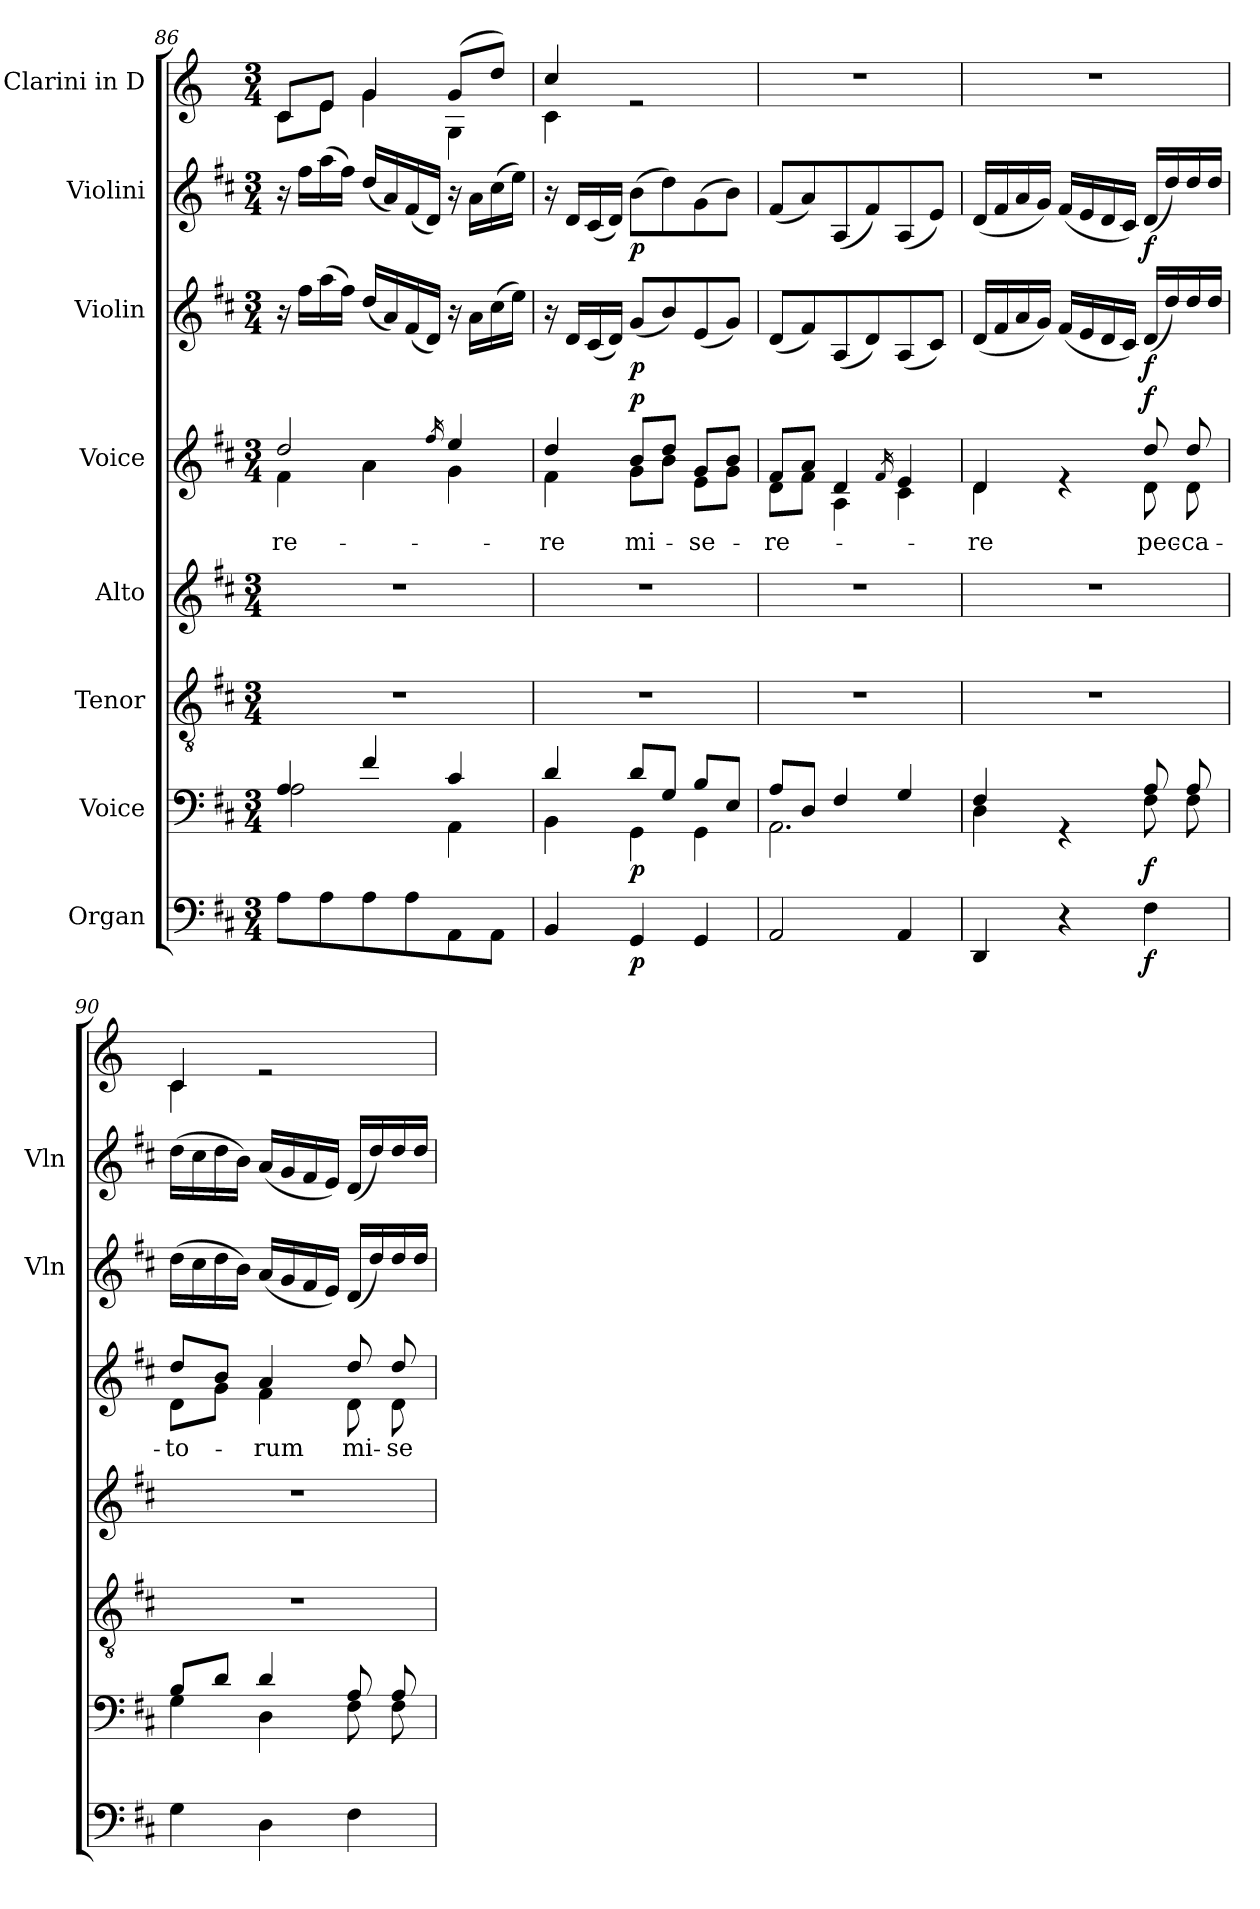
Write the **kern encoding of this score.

**kern	**dynam	**kern	**dynam	**kern	**kern	**kern	**text	**dynam	**kern	**dynam	**kern	**dynam	**kern
*part8	*part8	*part7	*part7	*part6	*part5	*part4	*part4	*part4	*part3	*part3	*part2	*part2	*part1
*staff8	*staff8	*staff7	*staff7	*staff6	*staff5	*staff4	*staff4	*staff4	*staff3	*staff3	*staff2	*staff2	*staff1
*I"Organ	*	*I"Voice	*	*I"Tenor	*I"Alto	*I"Voice	*	*	*I"Violin	*	*I"Violini	*	*I"Clarini in D
*	*	*	*	*	*	*	*	*	*I'Vln	*	*I'Vln	*	*
*clefF4	*	*clefF4	*	*clefGv2	*clefG2	*clefG2	*	*	*clefG2	*	*clefG2	*	*clefG2
*	*	*	*	*	*	*	*	*	*	*	*	*	*ITrd-1c-2
*k[f#c#]	*	*k[f#c#]	*	*k[f#c#]	*k[f#c#]	*k[f#c#]	*	*	*k[f#c#]	*	*k[f#c#]	*	*k[f#c#]
*M3/4	*	*M3/4	*	*M3/4	*M3/4	*M3/4	*	*	*M3/4	*	*M3/4	*	*M3/4
=86	=86	=86	=86	=86	=86	=86	=86	=86	=86	=86	=86	=86	=86
*	*	*^	*	*	*	*	*	*	*	*	*	*	*
!	!	!	!	!	!	!	!	!LO:LY:b	!	!	!	!	!	!
*	*	*	*	*	*	*	*^	*	*	*	*	*	*	*^
8A\L	.	4A/	2A\	.	2.r	2.r	2dd/	4f#\	-re-	.	16r	.	16r	.	8d/L	8d\L
.	.	.	.	.	.	.	.	.	.	.	16ff#\LL	.	16ff#\LL	.	.	.
8A\	.	.	.	.	.	.	.	.	.	.	(16aa\	.	(16aa\	.	8f#/J	8f#\J
.	.	.	.	.	.	.	.	.	.	.	16ff#\JJ)	.	16ff#\JJ)	.	.	.
8A\	.	4f#/	.	.	.	.	.	4a\	.	.	(16dd/LL	.	(16dd/LL	.	4a/	4a\
.	.	.	.	.	.	.	.	.	.	.	16a/)	.	16a/)	.	.	.
8A\	.	.	.	.	.	.	.	.	.	.	(16f#/	.	(16f#/	.	.	.
.	.	.	.	.	.	.	.	.	.	.	16d/JJ)	.	16d/JJ)	.	.	.
.	.	.	.	.	.	.	16qff#/	.	.	.	.	.	.	.	.	.
8AA\	.	4c#/	4AA\	.	.	.	4ee/	4g\	.	.	16r	.	16r	.	(8a/L	4A\
.	.	.	.	.	.	.	.	.	.	.	16a\LL	.	16a\LL	.	.	.
8AA\J	.	.	.	.	.	.	.	.	.	.	(16cc#\	.	(16cc#\	.	8ee/J)	.
.	.	.	.	.	.	.	.	.	.	.	16ee\JJ)	.	16ee\JJ)	.	.	.
=87	=87	=87	=87	=87	=87	=87	=87	=87	=87	=87	=87	=87	=87	=87	=87	=87
!	!	!	!	!	!	!	!	!	!LO:LY:b	!	!	!	!	!	!	!
4BB/	.	4d/	4BB\	.	2.r	2.r	4dd/	4f#\	-re	.	16r	.	16r	.	4dd/	4d\
.	.	.	.	.	.	.	.	.	.	.	16d/LL	.	16d/LL	.	.	.
.	.	.	.	.	.	.	.	.	.	.	(16c#/	.	(16c#/	.	.	.
.	.	.	.	.	.	.	.	.	.	.	16d/JJ)	.	16d/JJ)	.	.	.
!	!LO:DY:b	!	!	!LO:DY:b	!	!	!	!	!LO:LY:b	!LO:DY:b	!	!LO:DY:b	!	!LO:DY:b	!	!
4GG/	p	8d/L	4GG\	p	.	.	8b/L	8g\L	mi-	p	(8g/L	p	(8b\L	p	2re	2ryy
.	.	8G/J	.	.	.	.	8dd/J	8b\J	.	.	8b/)	.	8dd\)	.	.	.
!	!	!	!	!	!	!	!	!	!LO:LY:b	!	!	!	!	!	!	!
4GG/	.	8B/L	4GG\	.	.	.	8g/L	8e\L	-se-	.	(8e/	.	(8g\	.	.	.
.	.	8E/J	.	.	.	.	8b/J	8g\J	.	.	8g/J)	.	8b\J)	.	.	.
*	*	*	*	*	*	*	*	*	*	*	*	*	*	*	*v	*v
=88	=88	=88	=88	=88	=88	=88	=88	=88	=88	=88	=88	=88	=88	=88	=88
!	!	!	!	!	!	!	!	!	!LO:LY:b	!	!	!	!	!	!
2AA/	.	8A/L	2.AA\	.	2.r	2.r	8f#/L	8d\L	-re-	.	(8d/L	.	(8f#/L	.	2.r
.	.	8D/J	.	.	.	.	8a/J	8f#\J	.	.	8f#/)	.	8a/)	.	.
.	.	4F#/	.	.	.	.	4d/	4A\	.	.	(8A/	.	(8A/	.	.
.	.	.	.	.	.	.	.	.	.	.	8d/)	.	8f#/)	.	.
.	.	.	.	.	.	.	16qf#/	.	.	.	.	.	.	.	.
4AA/	.	4G/	.	.	.	.	4e/	4c#\	.	.	(8A/	.	(8A/	.	.
.	.	.	.	.	.	.	.	.	.	.	8c#/J)	.	8e/J)	.	.
=89	=89	=89	=89	=89	=89	=89	=89	=89	=89	=89	=89	=89	=89	=89	=89
!	!	!	!	!	!	!	!	!	!LO:LY:b	!	!	!	!	!	!
4DD/	.	4F#/	4D\	.	2.r	2.r	4d/	4d\	-re	.	(16d/LL	.	(16d/LL	.	2.r
.	.	.	.	.	.	.	.	.	.	.	16f#/	.	16f#/	.	.
.	.	.	.	.	.	.	.	.	.	.	16a/	.	16a/	.	.
.	.	.	.	.	.	.	.	.	.	.	16g/JJ)	.	16g/JJ)	.	.
4r	.	4rGG	4ryy	.	.	.	4re	4ryy	.	.	(16f#/LL	.	(16f#/LL	.	.
.	.	.	.	.	.	.	.	.	.	.	16e/	.	16e/	.	.
.	.	.	.	.	.	.	.	.	.	.	16d/	.	16d/	.	.
.	.	.	.	.	.	.	.	.	.	.	16c#/JJ)	.	16c#/JJ)	.	.
!	!LO:DY:b	!	!	!LO:DY:b	!	!	!	!	!LO:LY:b	!LO:DY:b	!	!LO:DY:b	!	!LO:DY:b	!
4F#\	f	8A/	8F#\	f	.	.	8dd/	8d\	pec-	f	(16d/LL	f	(16d/LL	f	.
.	.	.	.	.	.	.	.	.	.	.	16dd/)	.	16dd/)	.	.
!	!	!	!	!	!	!	!	!	!LO:LY:b	!	!	!	!	!	!
.	.	8A/	8F#\	.	.	.	8dd/	8d\	-ca-	.	16dd/	.	16dd/	.	.
.	.	.	.	.	.	.	.	.	.	.	16dd/JJ	.	16dd/JJ	.	.
!!LO:PB:g=z
=90	=90	=90	=90	=90	=90	=90	=90	=90	=90	=90	=90	=90	=90	=90	=90
!	!	!	!	!	!	!	!	!	!LO:LY:b	!	!	!	!	!	!
*	*	*	*	*	*	*	*	*	*	*	*	*	*	*	*^
4G\	.	8B/L	4G\	.	2.r	2.r	8dd/L	8d\L	-to-	.	(16dd\LL	.	(16dd\LL	.	4d/	4d\
.	.	.	.	.	.	.	.	.	.	.	16cc#\	.	16cc#\	.	.	.
.	.	8d/J	.	.	.	.	8b/J	8g\J	.	.	16dd\	.	16dd\	.	.	.
.	.	.	.	.	.	.	.	.	.	.	16b\JJ)	.	16b\JJ)	.	.	.
!	!	!	!	!	!	!	!	!	!LO:LY:b	!	!	!	!	!	!	!
4D\	.	4d/	4D\	.	.	.	4a/	4f#\	-rum	.	(16a/LL	.	(16a/LL	.	2re	2ryy
.	.	.	.	.	.	.	.	.	.	.	16g/	.	16g/	.	.	.
.	.	.	.	.	.	.	.	.	.	.	16f#/	.	16f#/	.	.	.
.	.	.	.	.	.	.	.	.	.	.	16e/JJ)	.	16e/JJ)	.	.	.
!	!	!	!	!	!	!	!	!	!LO:LY:b	!	!	!	!	!	!	!
4F#\	.	8A/	8F#\	.	.	.	8dd/	8d\	mi-	.	(16d/LL	.	(16d/LL	.	.	.
.	.	.	.	.	.	.	.	.	.	.	16dd/)	.	16dd/)	.	.	.
!	!	!	!	!	!	!	!	!	!LO:LY:b	!	!	!	!	!	!	!
.	.	8A/	8F#\	.	.	.	8dd/	8d\	-se-	.	16dd/	.	16dd/	.	.	.
.	.	.	.	.	.	.	.	.	.	.	16dd/JJ	.	16dd/JJ	.	.	.
*	*	*v	*v	*	*	*	*v	*v	*	*	*	*	*	*	*v	*v
=	=	=	=	=	=	=	=	=	=	=	=	=	=
*-	*-	*-	*-	*-	*-	*-	*-	*-	*-	*-	*-	*-	*-
